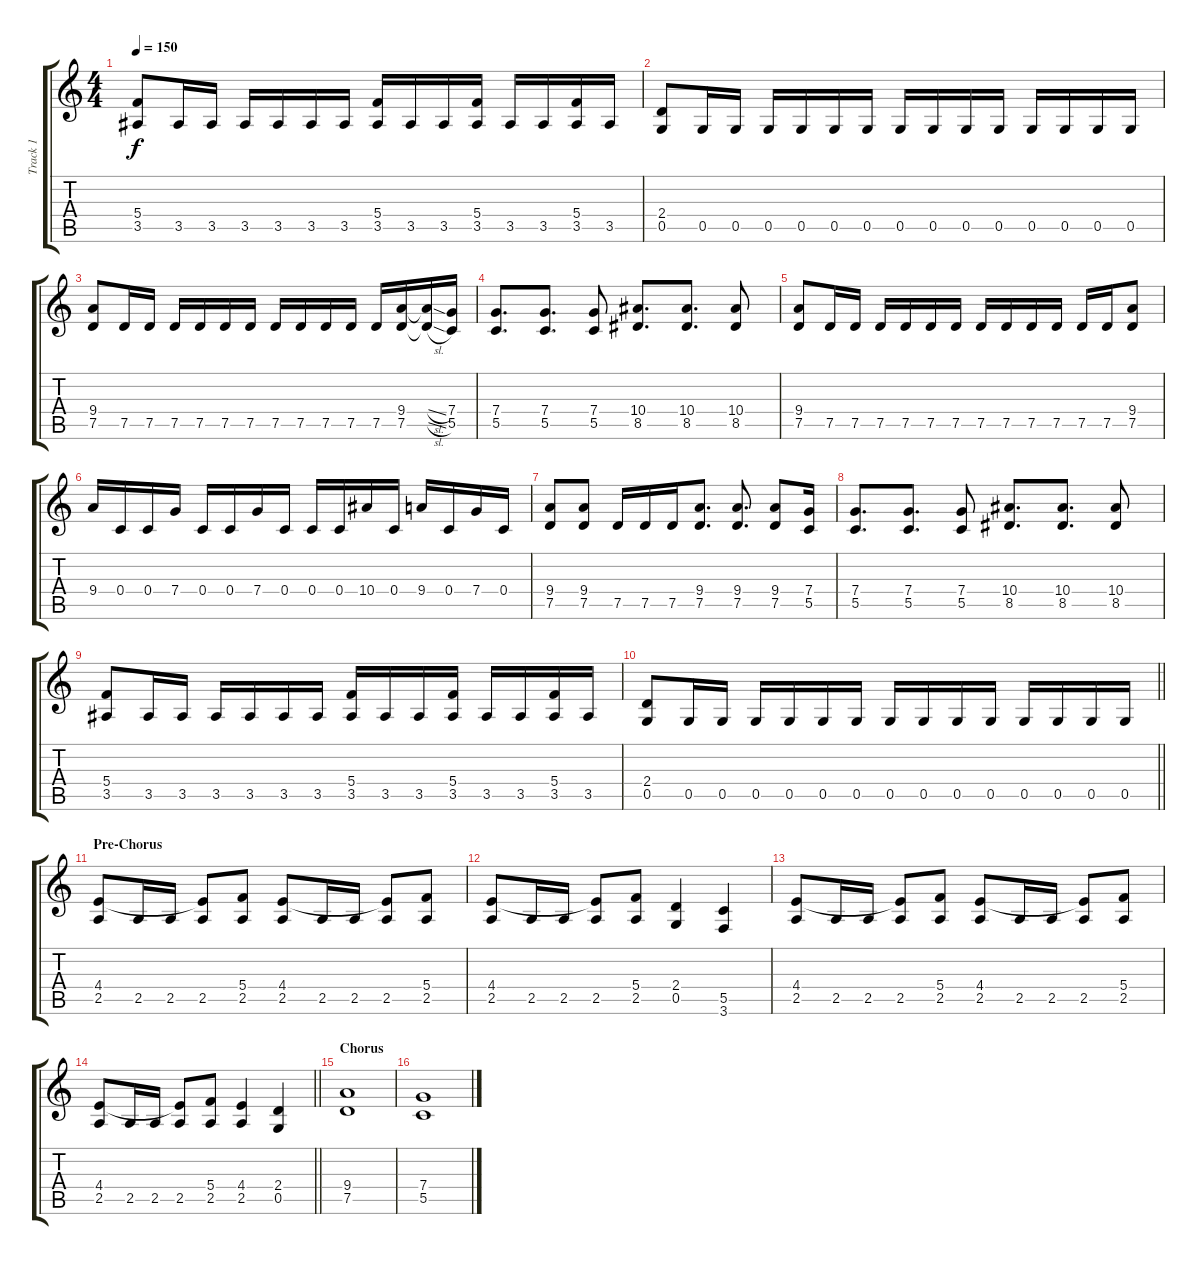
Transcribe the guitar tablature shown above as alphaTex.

\track ("Track 1" "Track 1") {instrument distortionguitar}
\staff {score tabs}
\tuning (D4 A3 F3 C3 G2 D2) {hide}
\ts (4 4)
\tempo 150
\clef g2
\ks c
(5.4 3.5).8{dy f} 3.5.16 3.5.16 3.5.16 3.5.16 3.5.16 3.5.16 (5.4 3.5).16 3.5.16 3.5.16 (5.4 3.5).16 3.5.16 3.5.16 (5.4 3.5).16 3.5.16 |
(2.4 0.5).8 0.5.16 0.5.16 0.5.16 0.5.16 0.5.16 0.5.16 0.5.16 0.5.16 0.5.16 0.5.16 0.5.16 0.5.16 0.5.16 0.5.16 |
(9.4 7.5).8 7.5.16 7.5.16 7.5.16 7.5.16 7.5.16 7.5.16 7.5.16 7.5.16 7.5.16 7.5.16 7.5.16 (9.4 7.5).16 (9.4{sl t} 7.5{sl t}).16 (7.4 5.5).16 |
(7.4 5.5).8{d} (7.4 5.5).8{d} (7.4 5.5).8 (10.4 8.5).8{d} (10.4 8.5).8{d} (10.4 8.5).8 |
(9.4 7.5).8 7.5.16 7.5.16 7.5.16 7.5.16 7.5.16 7.5.16 7.5.16 7.5.16 7.5.16 7.5.16 7.5.16 7.5.16 (9.4 7.5).8 |
9.4.16 0.4.16 0.4.16 7.4.16 0.4.16 0.4.16 7.4.16 0.4.16 0.4.16 0.4.16 10.4.16 0.4.16 9.4.16 0.4.16 7.4.16 0.4.16 |
(9.4 7.5).8 (9.4 7.5).8 7.5.16 7.5.16 7.5.16 (9.4 7.5).8{d} (9.4 7.5).8{d} (9.4 7.5).8 (7.4 5.5).16 |
(7.4 5.5).8{d} (7.4 5.5).8{d} (7.4 5.5).8 (10.4 8.5).8{d} (10.4 8.5).8{d} (10.4 8.5).8 |
(5.4 3.5).8 3.5.16 3.5.16 3.5.16 3.5.16 3.5.16 3.5.16 (5.4 3.5).16 3.5.16 3.5.16 (5.4 3.5).16 3.5.16 3.5.16 (5.4 3.5).16 3.5.16 |
\barLineRight lightlight
(2.4 0.5).8 0.5.16 0.5.16 0.5.16 0.5.16 0.5.16 0.5.16 0.5.16 0.5.16 0.5.16 0.5.16 0.5.16 0.5.16 0.5.16 0.5.16 |
\section ("" "Pre-Chorus")
(4.4 2.5).8 2.5.16 2.5.16 (4.4{t} 2.5).8 (5.4 2.5).8 (4.4 2.5).8 2.5.16 2.5.16 (4.4{t} 2.5).8 (5.4 2.5).8 |
(4.4 2.5).8 2.5.16 2.5.16 (4.4{t} 2.5).8 (5.4 2.5).8 (2.4 0.5).4 (5.5 3.6).4 |
(4.4 2.5).8 2.5.16 2.5.16 (4.4{t} 2.5).8 (5.4 2.5).8 (4.4 2.5).8 2.5.16 2.5.16 (4.4{t} 2.5).8 (5.4 2.5).8 |
\barLineRight lightlight
(4.4 2.5).8 2.5.16 2.5.16 (4.4{t} 2.5).8 (5.4 2.5).8 (4.4 2.5).4 (2.4 0.5).4 |
\section ("" "Chorus")
(9.4 7.5).1 |
(7.4 5.5).1
